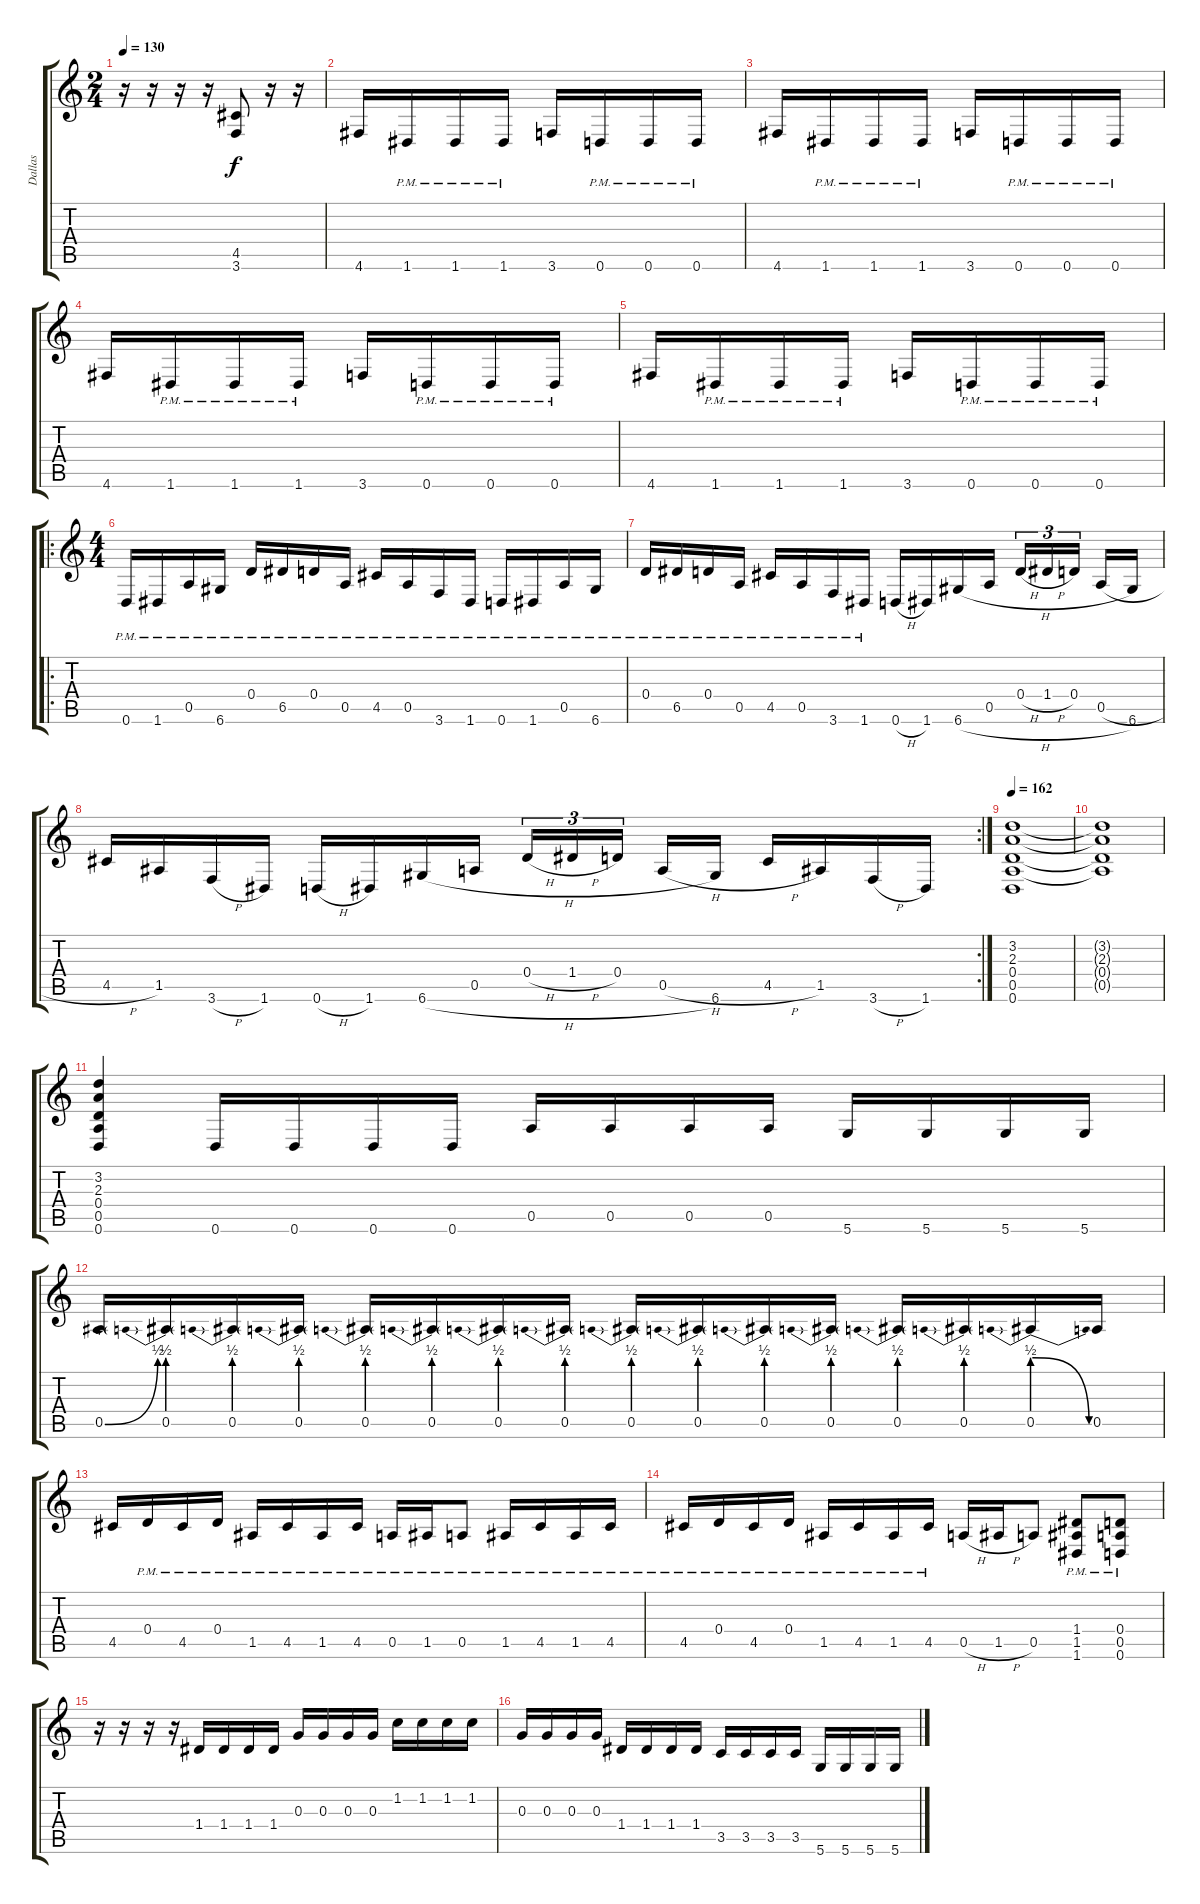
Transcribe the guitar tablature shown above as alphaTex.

\track ("Dallas" "Dallas") {instrument distortionguitar}
\staff {score tabs}
\tuning (E4 B3 G3 D3 A2 D2) {hide}
\ts (2 4)
\tempo 130
\clef g2
\ks c
r.16{dy f} r.16 r.16 r.16 (4.5 3.6).8 r.16 r.16 |
4.6.16 1.6{pm}.16 1.6{pm}.16 1.6{pm}.16 3.6.16 0.6{pm}.16 0.6{pm}.16 0.6{pm}.16 |
4.6.16 1.6{pm}.16 1.6{pm}.16 1.6{pm}.16 3.6.16 0.6{pm}.16 0.6{pm}.16 0.6{pm}.16 |
4.6.16 1.6{pm}.16 1.6{pm}.16 1.6{pm}.16 3.6.16 0.6{pm}.16 0.6{pm}.16 0.6{pm}.16 |
4.6.16 1.6{pm}.16 1.6{pm}.16 1.6{pm}.16 3.6.16 0.6{pm}.16 0.6{pm}.16 0.6{pm}.16 |
\ro
\ts (4 4)
0.6{pm}.16 1.6{pm}.16 0.5{pm}.16 6.6{pm}.16 0.4{pm}.16 6.5{pm}.16 0.4{pm}.16 0.5{pm}.16 4.5{pm}.16 0.5{pm}.16 3.6{pm}.16 1.6{pm}.16 0.6{pm}.16 1.6{pm}.16 0.5{pm}.16 6.6{pm}.16 |
0.4{pm}.16 6.5{pm}.16 0.4{pm}.16 0.5{pm}.16 4.5{pm}.16 0.5{pm}.16 3.6{pm}.16 1.6{pm}.16 0.6{h}.16 1.6.16 6.6{h}.16 0.5.16 0.4{h}.16{tu (3 2)} 1.4{h}.16{tu (3 2)} 0.4.16{tu (3 2) beam splitsecondary} 0.5{h}.16 6.6.16 |
\rc 2
4.5{h}.16 1.5.16 3.6{h}.16 1.6.16 0.6{h}.16 1.6.16 6.6{h}.16 0.5.16 0.4{h}.16{tu (3 2)} 1.4{h}.16{tu (3 2)} 0.4.16{tu (3 2) beam splitsecondary} 0.5{h}.16 6.6.16 4.5{h}.16 1.5.16 3.6{h}.16 1.6.16 |
\tempo 162
(3.2 2.3 0.4 0.5 0.6).1 |
(3.2{t} 2.3{t} 0.4{t} 0.5{t}).1 |
(3.2 2.3 0.4 0.5 0.6).4 0.6.16 0.6.16 0.6.16 0.6.16 0.5.16 0.5.16 0.5.16 0.5.16 5.6.16 5.6.16 5.6.16 5.6.16 |
0.5{be (bend 0 0 60 2)}.16 0.5{be (prebend 0 2 60 2)}.16 0.5{be (prebend 0 2 60 2)}.16 0.5{be (prebend 0 2 60 2)}.16 0.5{be (prebend 0 2 60 2)}.16 0.5{be (prebend 0 2 60 2)}.16 0.5{be (prebend 0 2 60 2)}.16 0.5{be (prebend 0 2 60 2)}.16 0.5{be (prebend 0 2 60 2)}.16 0.5{be (prebend 0 2 60 2)}.16 0.5{be (prebend 0 2 60 2)}.16 0.5{be (prebend 0 2 60 2)}.16 0.5{be (prebend 0 2 60 2)}.16 0.5{be (prebend 0 2 60 2)}.16 0.5{be (prebendrelease 0 2 60 0)}.16 0.5.16 |
4.5.16 0.4{pm}.16 4.5{pm}.16 0.4{pm}.16 1.5{pm}.16 4.5{pm}.16 1.5{pm}.16 4.5{pm}.16 0.5{pm}.16 1.5{pm}.16 0.5{pm}.8 1.5{pm}.16 4.5{pm}.16 1.5{pm}.16 4.5{pm}.16 |
4.5{pm}.16 0.4{pm}.16 4.5{pm}.16 0.4{pm}.16 1.5{pm}.16 4.5{pm}.16 1.5{pm}.16 4.5{pm}.16 0.5{h}.16 1.5{h}.16 0.5.8 (1.4{pm} 1.5{pm} 1.6{pm}).8 (0.4{pm} 0.5{pm} 0.6{pm}).8 |
r.16 r.16 r.16 r.16 1.4.16 1.4.16 1.4.16 1.4.16 0.3.16 0.3.16 0.3.16 0.3.16 1.2.16 1.2.16 1.2.16 1.2.16 |
0.3.16 0.3.16 0.3.16 0.3.16 1.4.16 1.4.16 1.4.16 1.4.16 3.5.16 3.5.16 3.5.16 3.5.16 5.6.16 5.6.16 5.6.16 5.6.16
